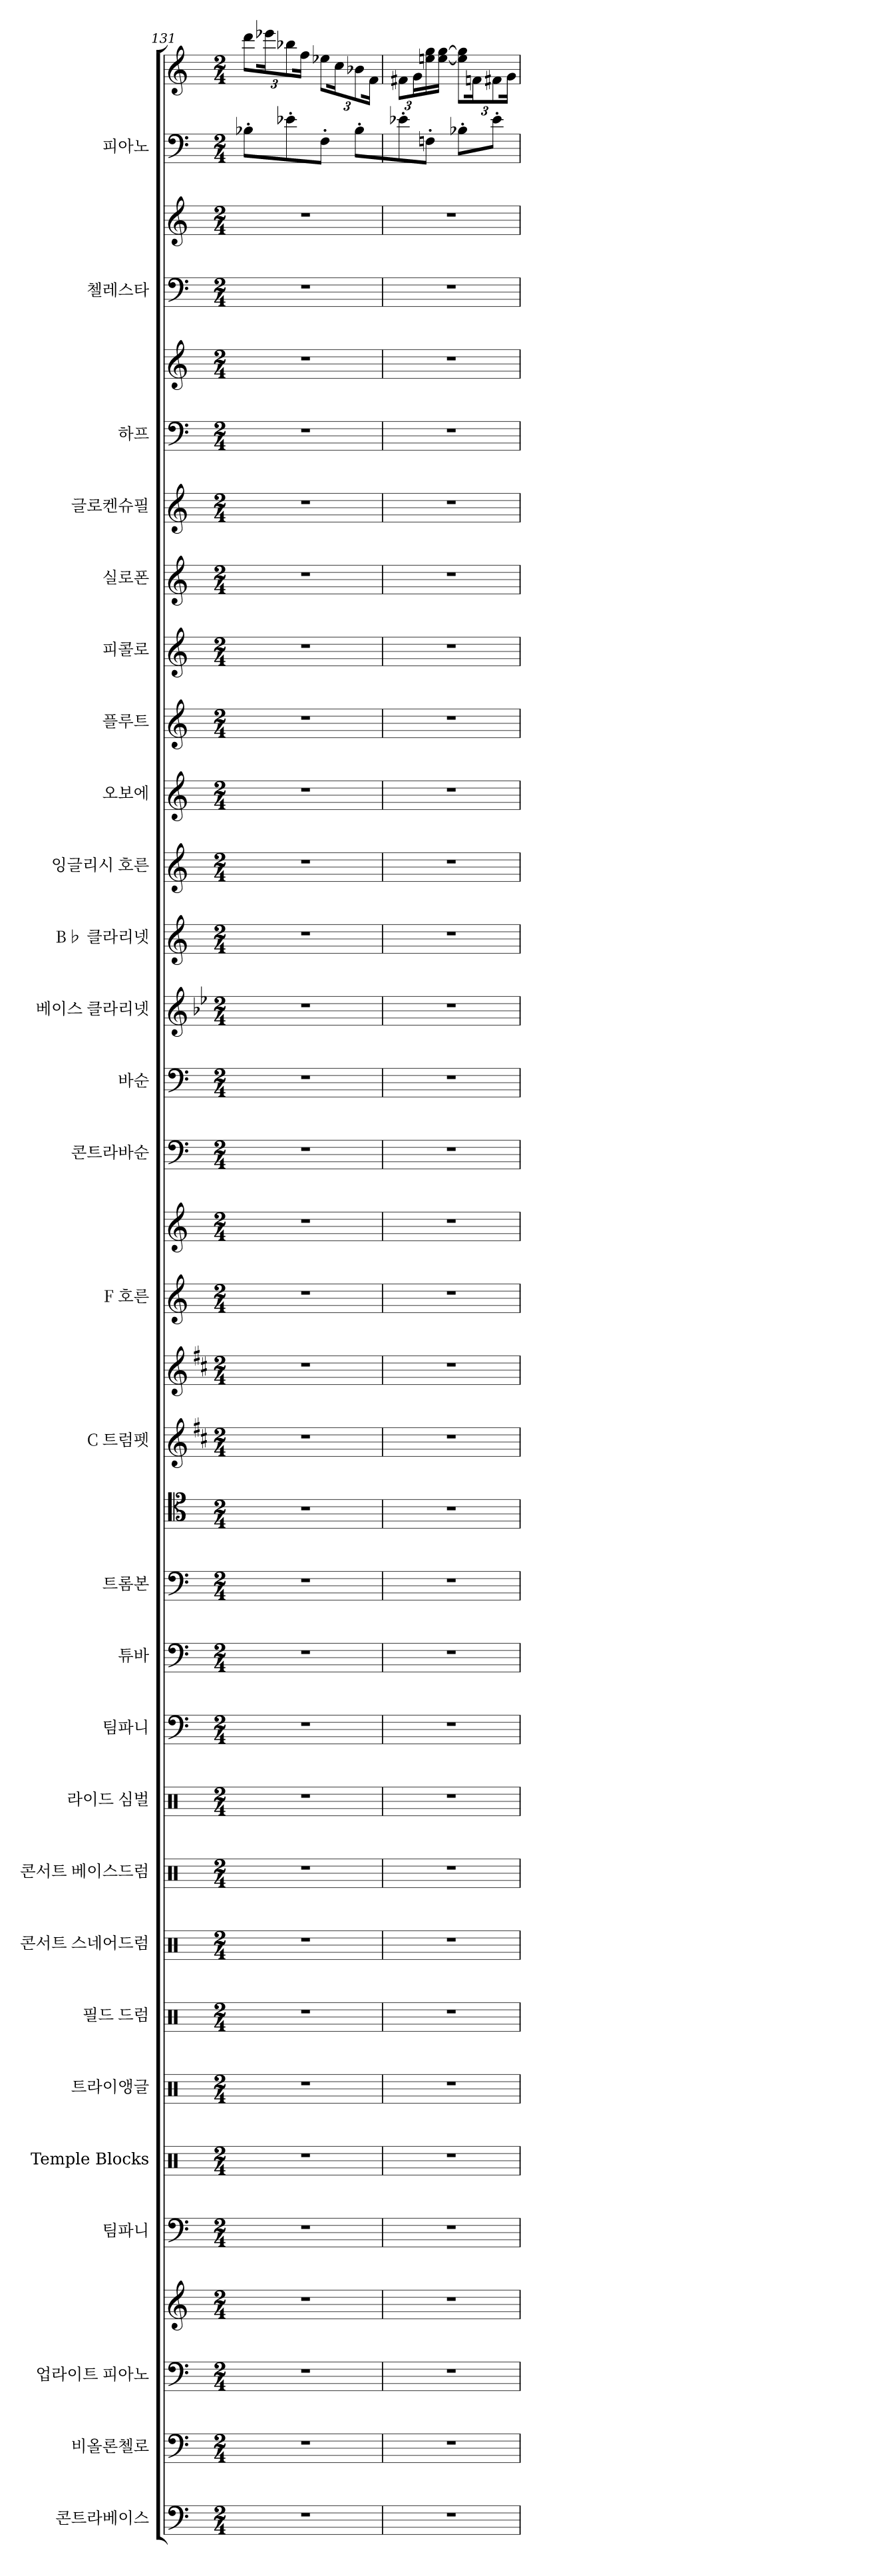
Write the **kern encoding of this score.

**kern	**kern	**kern	**kern	**kern	**kern	**kern	**kern	**kern	**kern	**kern	**kern	**kern	**kern	**kern	**kern	**kern	**kern	**kern	**kern	**kern	**kern	**kern	**kern	**kern	**kern	**kern	**kern	**kern	**kern	**kern	**kern	**kern	**kern	**kern
*part28	*part27	*part26	*part26	*part25	*part24	*part23	*part22	*part21	*part20	*part19	*part18	*part17	*part16	*part16	*part15	*part15	*part14	*part14	*part13	*part12	*part11	*part10	*part9	*part8	*part7	*part6	*part5	*part4	*part3	*part3	*part2	*part2	*part1	*part1
*staff35	*staff34	*staff33	*staff32	*staff31	*staff30	*staff29	*staff28	*staff27	*staff26	*staff25	*staff24	*staff23	*staff22	*staff21	*staff20	*staff19	*staff18	*staff17	*staff16	*staff15	*staff14	*staff13	*staff12	*staff11	*staff10	*staff9	*staff8	*staff7	*staff6	*staff5	*staff4	*staff3	*staff2	*staff1
*I"콘트라베이스	*I"비올론첼로	*I"업라이트 피아노	*	*I"팀파니	*I"Temple Blocks	*I"트라이앵글	*I"필드 드럼	*I"콘서트 스네어드럼	*I"콘서트 베이스드럼	*I"라이드 심벌	*I"팀파니	*I"튜바	*I"트롬본	*	*I"C 트럼펫	*	*I"F 호른	*	*I"콘트라바순	*I"바순	*I"베이스 클라리넷	*I"B♭ 클라리넷	*I"잉글리시 호른	*I"오보에	*I"플루트	*I"피콜로	*I"실로폰	*I"글로켄슈필	*I"하프	*	*I"첼레스타	*	*I"피아노	*
*	*	*	*	*	*I'Tmp. Bl.	*	*	*	*	*	*	*	*	*	*	*	*	*	*	*	*	*	*	*	*	*	*	*	*	*	*	*	*	*
*clefF4	*clefF4	*clefF4	*clefG2	*clefF4	*clefX	*clefX	*clefX	*clefX	*clefX	*clefX	*clefF4	*clefF4	*clefF4	*clefC4	*clefG2	*clefG2	*clefG2	*clefG2	*clefF4	*clefF4	*clefG2	*clefG2	*clefG2	*clefG2	*clefG2	*clefG2	*clefG2	*clefG2	*clefF4	*clefG2	*clefF4	*clefG2	*clefF4	*clefG2
*ITrd7c12	*	*	*	*	*	*	*	*	*	*	*	*	*	*	*ITrd1c2	*ITrd1c2	*ITrd4c7	*ITrd4c7	*ITrd7c12	*	*ITrd8c14	*ITrd1c2	*ITrd4c7	*	*	*ITrd-7c-12	*ITrd-7c-12	*ITrd-14c-24	*	*	*ITrd-7c-12	*ITrd-7c-12	*	*
*k[]	*k[]	*k[]	*k[]	*k[]	*k[]	*k[]	*k[]	*k[]	*k[]	*k[]	*k[]	*k[]	*k[]	*k[]	*k[]	*k[]	*k[b-]	*k[b-]	*k[]	*k[]	*k[b-e-]	*k[b-e-]	*k[b-]	*k[]	*k[]	*k[]	*k[]	*k[]	*k[]	*k[]	*k[]	*k[]	*k[]	*k[]
*M2/4	*M2/4	*M2/4	*M2/4	*M2/4	*M2/4	*M2/4	*M2/4	*M2/4	*M2/4	*M2/4	*M2/4	*M2/4	*M2/4	*M2/4	*M2/4	*M2/4	*M2/4	*M2/4	*M2/4	*M2/4	*M2/4	*M2/4	*M2/4	*M2/4	*M2/4	*M2/4	*M2/4	*M2/4	*M2/4	*M2/4	*M2/4	*M2/4	*M2/4	*M2/4
*	*	*	*	*	*	*	*	*	*	*	*	*	*	*	*	*	*	*	*	*	*	*	*	*	*	*	*	*	*	*	*	*	*	*Xbrackettup
=131	=131	=131	=131	=131	=131	=131	=131	=131	=131	=131	=131	=131	=131	=131	=131	=131	=131	=131	=131	=131	=131	=131	=131	=131	=131	=131	=131	=131	=131	=131	=131	=131	=131	=131
2r	2r	2r	2r	2r	2r	2r	2r	2r	2r	2r	2r	2r	2r	2r	2r	2r	2r	2r	2r	2r	2r	2r	2r	2r	2r	2r	2r	2r	2r	2r	2r	2r	8B-X'\L	12ddd\L
.	.	.	.	.	.	.	.	.	.	.	.	.	.	.	.	.	.	.	.	.	.	.	.	.	.	.	.	.	.	.	.	.	.	24eee-X\K
.	.	.	.	.	.	.	.	.	.	.	.	.	.	.	.	.	.	.	.	.	.	.	.	.	.	.	.	.	.	.	.	.	8e-X'\	12bb-X\
.	.	.	.	.	.	.	.	.	.	.	.	.	.	.	.	.	.	.	.	.	.	.	.	.	.	.	.	.	.	.	.	.	.	24ff\Jk
.	.	.	.	.	.	.	.	.	.	.	.	.	.	.	.	.	.	.	.	.	.	.	.	.	.	.	.	.	.	.	.	.	8F'\J	12ee-X\L
.	.	.	.	.	.	.	.	.	.	.	.	.	.	.	.	.	.	.	.	.	.	.	.	.	.	.	.	.	.	.	.	.	.	24cc\K
.	.	.	.	.	.	.	.	.	.	.	.	.	.	.	.	.	.	.	.	.	.	.	.	.	.	.	.	.	.	.	.	.	8B-'\L	12b-X\
.	.	.	.	.	.	.	.	.	.	.	.	.	.	.	.	.	.	.	.	.	.	.	.	.	.	.	.	.	.	.	.	.	.	24f\Jk
=132	=132	=132	=132	=132	=132	=132	=132	=132	=132	=132	=132	=132	=132	=132	=132	=132	=132	=132	=132	=132	=132	=132	=132	=132	=132	=132	=132	=132	=132	=132	=132	=132	=132	=132
2r	2r	2r	2r	2r	2r	2r	2r	2r	2r	2r	2r	2r	2r	2r	2r	2r	2r	2r	2r	2r	2r	2r	2r	2r	2r	2r	2r	2r	2r	2r	2r	2r	8e-X'\	12f#X\L
.	.	.	.	.	.	.	.	.	.	.	.	.	.	.	.	.	.	.	.	.	.	.	.	.	.	.	.	.	.	.	.	.	.	24g\L
.	.	.	.	.	.	.	.	.	.	.	.	.	.	.	.	.	.	.	.	.	.	.	.	.	.	.	.	.	.	.	.	.	8Fn'\J	16een\ 16gg\
.	.	.	.	.	.	.	.	.	.	.	.	.	.	.	.	.	.	.	.	.	.	.	.	.	.	.	.	.	.	.	.	.	.	[16ee\ [16gg\JJ
.	.	.	.	.	.	.	.	.	.	.	.	.	.	.	.	.	.	.	.	.	.	.	.	.	.	.	.	.	.	.	.	.	8B-X'\L	12ee\] 12gg\]L
.	.	.	.	.	.	.	.	.	.	.	.	.	.	.	.	.	.	.	.	.	.	.	.	.	.	.	.	.	.	.	.	.	.	24fn\K
.	.	.	.	.	.	.	.	.	.	.	.	.	.	.	.	.	.	.	.	.	.	.	.	.	.	.	.	.	.	.	.	.	8e-'\J	12f#X\
.	.	.	.	.	.	.	.	.	.	.	.	.	.	.	.	.	.	.	.	.	.	.	.	.	.	.	.	.	.	.	.	.	.	24g\Jk
=	=	=	=	=	=	=	=	=	=	=	=	=	=	=	=	=	=	=	=	=	=	=	=	=	=	=	=	=	=	=	=	=	=	=
*-	*-	*-	*-	*-	*-	*-	*-	*-	*-	*-	*-	*-	*-	*-	*-	*-	*-	*-	*-	*-	*-	*-	*-	*-	*-	*-	*-	*-	*-	*-	*-	*-	*-	*-
